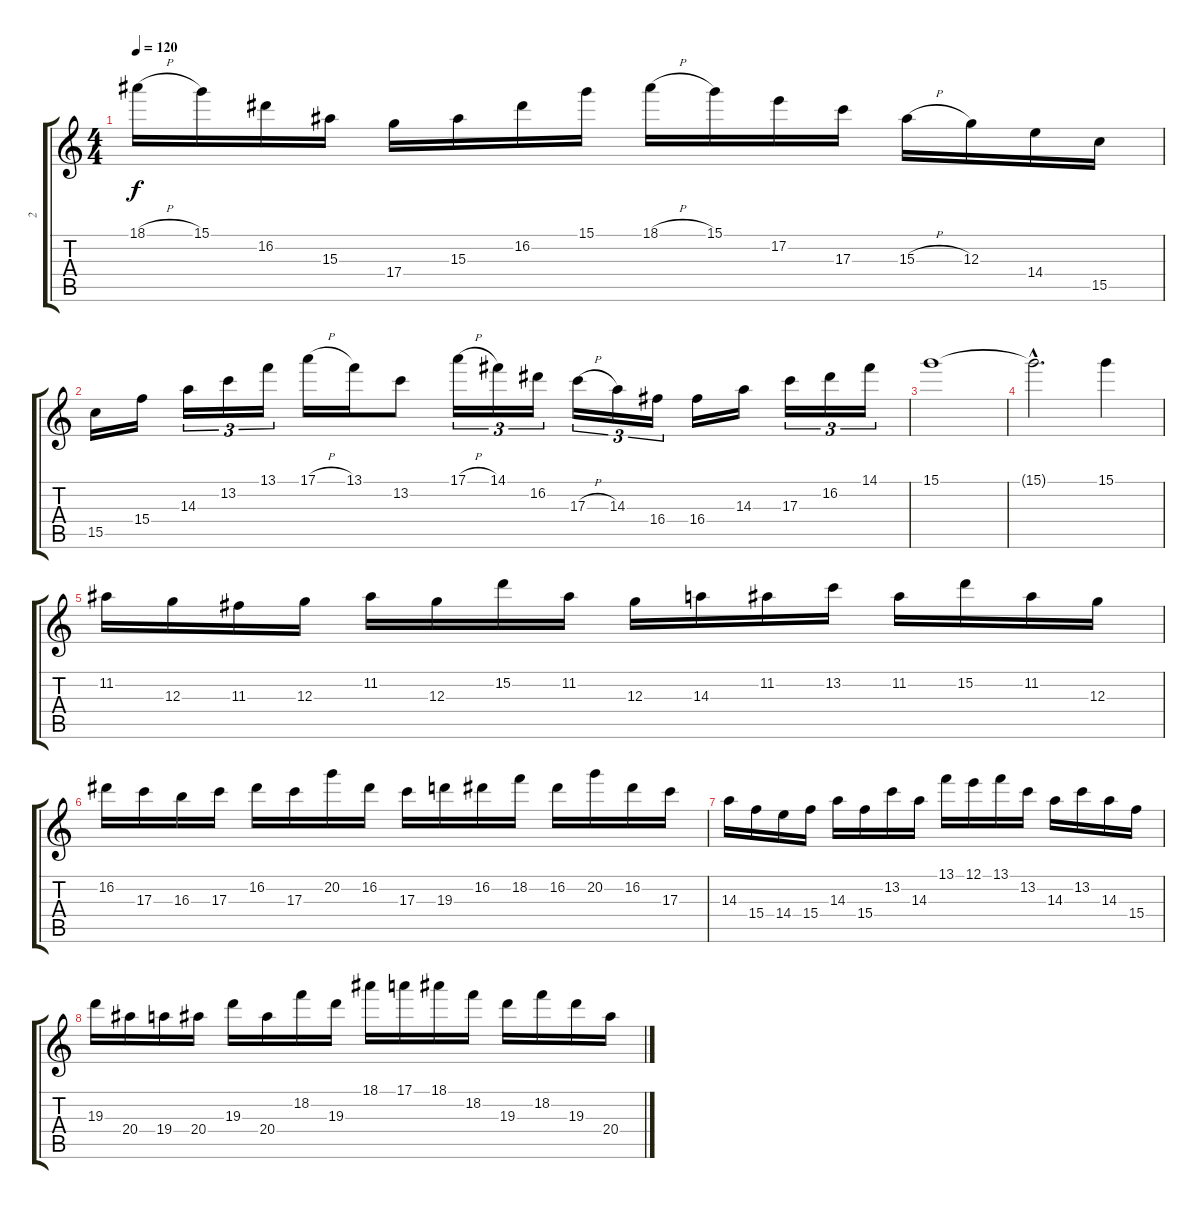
\track ("2" "2") {instrument distortionguitar}
\staff {score tabs}
\tuning (E4 B3 G3 D3 A2 E2) {hide}
\ts (4 4)
\tempo 120
\clef g2
\ks c
18.1{h}.16{dy f} 15.1.16 16.2.16 15.3.16 17.4.16 15.3.16 16.2.16 15.1.16 18.1{h}.16 15.1.16 17.2.16 17.3.16 15.3{h}.16 12.3.16 14.4.16 15.5.16 |
15.5.16 15.4.16 14.3.16{tu (3 2)} 13.2.16{tu (3 2)} 13.1.16{tu (3 2)} 17.1{h}.16 13.1.16 13.2.8 17.1{h}.16{tu (3 2)} 14.1.16{tu (3 2)} 16.2.16{tu (3 2)} 17.3{h}.16{tu (3 2)} 14.3.16{tu (3 2)} 16.4.16{tu (3 2)} 16.4.16 14.3.16 17.3.16{tu (3 2)} 16.2.16{tu (3 2)} 14.1.16{tu (3 2)} |
15.1.1 |
15.1{hac t}.2{d} 15.1.4 |
11.2.16 12.3.16 11.3.16 12.3.16 11.2.16 12.3.16 15.2.16 11.2.16 12.3.16 14.3.16 11.2.16 13.2.16 11.2.16 15.2.16 11.2.16 12.3.16 |
16.2.16 17.3.16 16.3.16 17.3.16 16.2.16 17.3.16 20.2.16 16.2.16 17.3.16 19.3.16 16.2.16 18.2.16 16.2.16 20.2.16 16.2.16 17.3.16 |
14.3.16 15.4.16 14.4.16 15.4.16 14.3.16 15.4.16 13.2.16 14.3.16 13.1.16 12.1.16 13.1.16 13.2.16 14.3.16 13.2.16 14.3.16 15.4.16 |
19.3.16 20.4.16 19.4.16 20.4.16 19.3.16 20.4.16 18.2.16 19.3.16 18.1.16 17.1.16 18.1.16 18.2.16 19.3.16 18.2.16 19.3.16 20.4.16
